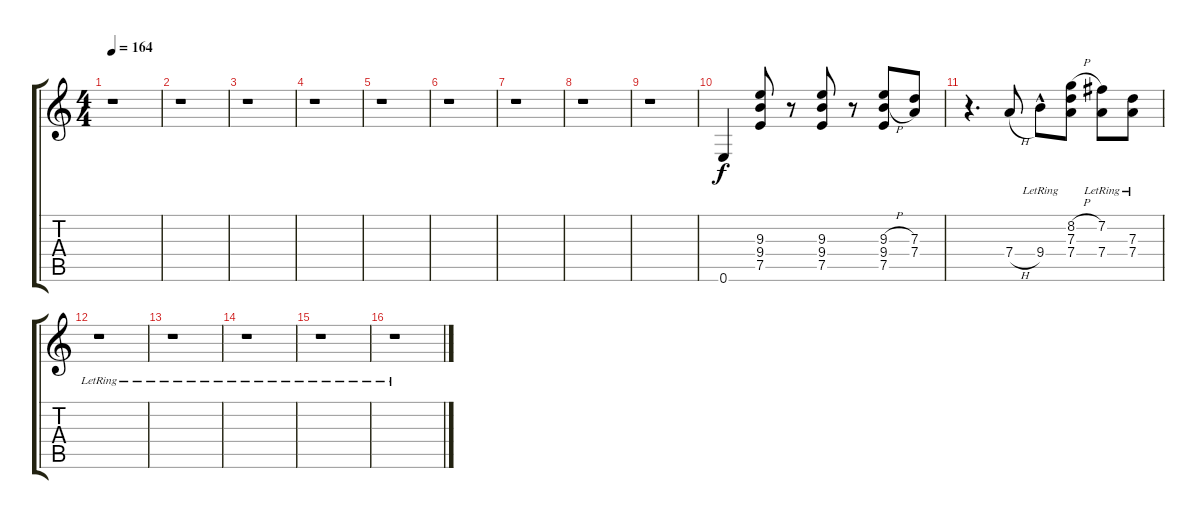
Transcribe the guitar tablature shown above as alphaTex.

\track "" {instrument distortionguitar}
\staff {score tabs}
\tuning (E4 B3 G3 D3 A2 E2) {hide}
\ts (4 4)
\tempo 164
\clef g2
\ks c
r.1{dy f} |
r.1 |
r.1 |
r.1 |
r.1 |
r.1 |
r.1 |
r.1 |
r.1 |
0.6.4 (9.3 9.4 7.5).8 r.8 (9.3 9.4 7.5).8 r.8 (9.3{h} 9.4{h} 7.5).8 (7.3 7.4).8 |
r.4{d} 7.4{h}.8 9.4{hac lr}.8 (8.2{h} 7.3 7.4).8 (7.2{lr} 7.4{lr}).8 (7.3{lr} 7.4{lr}).8 |
r.1 |
r.1 |
r.1 |
r.1 |
r.1
